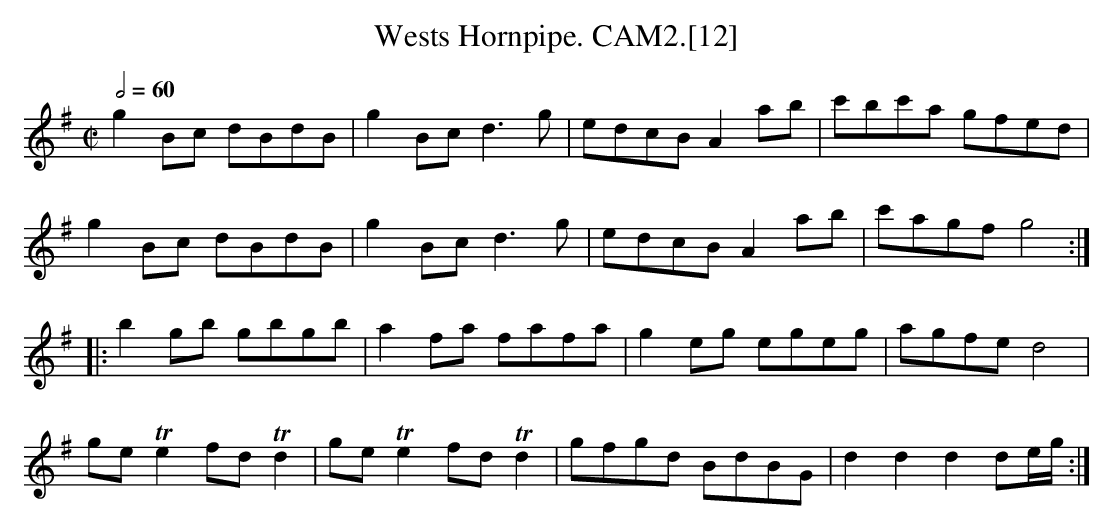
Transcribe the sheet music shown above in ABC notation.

X:1
T:Wests Hornpipe. CAM2.[12]
M:C|
L:1/8
Q:2/4=60
K:G
g2 Bc dBdB | g2Bc d3g | edcB A2ab | c'bc'a gfed |
g2 Bc dBdB | g2Bc d3g | edcB A2ab | c'agf g4 :|
|: b2gb gbgb | a2 fa fafa | g2eg egeg | agfe d4 |
geTe2 fdTd2 | geTe2 fdTd2 | gfgd BdBG | d2d2d2 de/g/ :|
